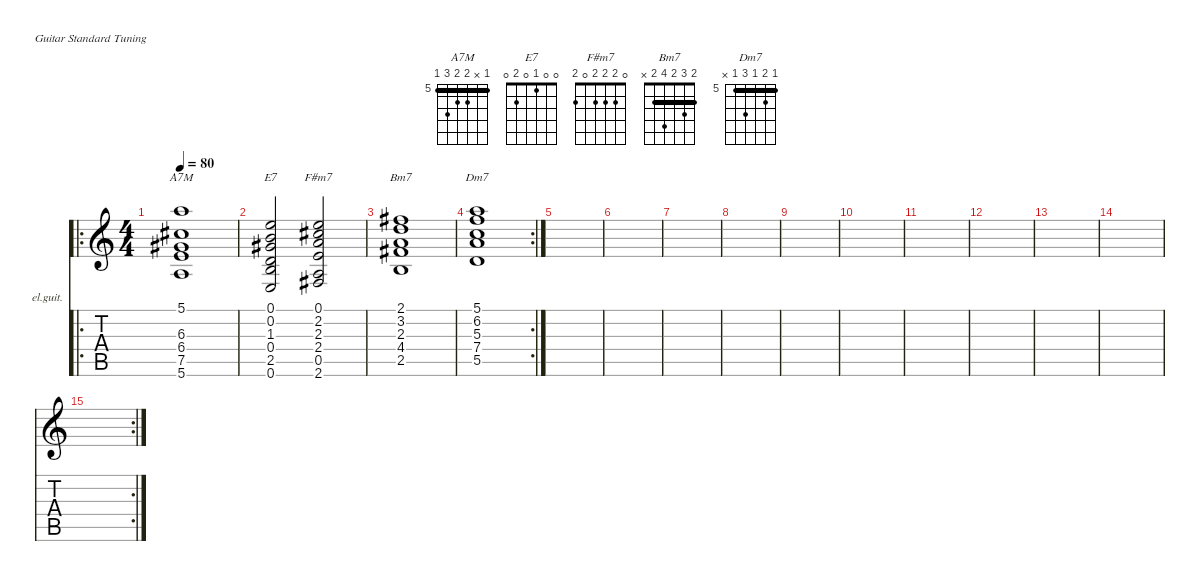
\defaultSystemsLayout 4
\hideDynamics
\bracketExtendMode nobrackets
\firstSystemTrackNameOrientation horizontal
\otherSystemsTrackNameOrientation horizontal
\track ("Electric Guitar (Clean)" "el.guit.") {instrument electricguitarclean}
\staff {score tabs}
\tuning (E4 B3 G3 D3 A2 E2)
\chord ("A7M" 5 x 6 6 7 5) {firstfret 5 showfingering false barre 5}
\chord ("E7" 0 0 1 0 2 0) {showfingering false}
\chord ("F#m7" 0 2 2 2 0 2) {showfingering false}
\chord ("Bm7" 2 3 2 4 2 x) {showfingering false barre (2 2)}
\chord ("Dm7" 5 6 5 7 5 x) {firstfret 5 showfingering false barre (5 5)}
\ro
\ts (4 4)
\tempo 80
\clef g2
\ks c
(5.6 7.5 6.4{acc #} 6.3{acc #} 5.1).1{ch "A7M" dy mf instrument electricguitarclean beam Up} |
(0.6 2.5 0.4 1.3{acc #} 0.2 0.1).2{ch "E7" beam Up} (2.6{acc #} 0.5 2.4 2.3 2.2{acc #} 0.1).2{ch "F#m7" beam Up} |
(2.5 4.4{acc #} 2.3 3.2 2.1{acc #}).1{ch "Bm7" beam Up} |
\rc 2
(5.5 7.4 5.3 6.2 5.1).1{ch "Dm7" beam Down} |
|
|
|
|
|
|
|
|
|
|
\rc 2
